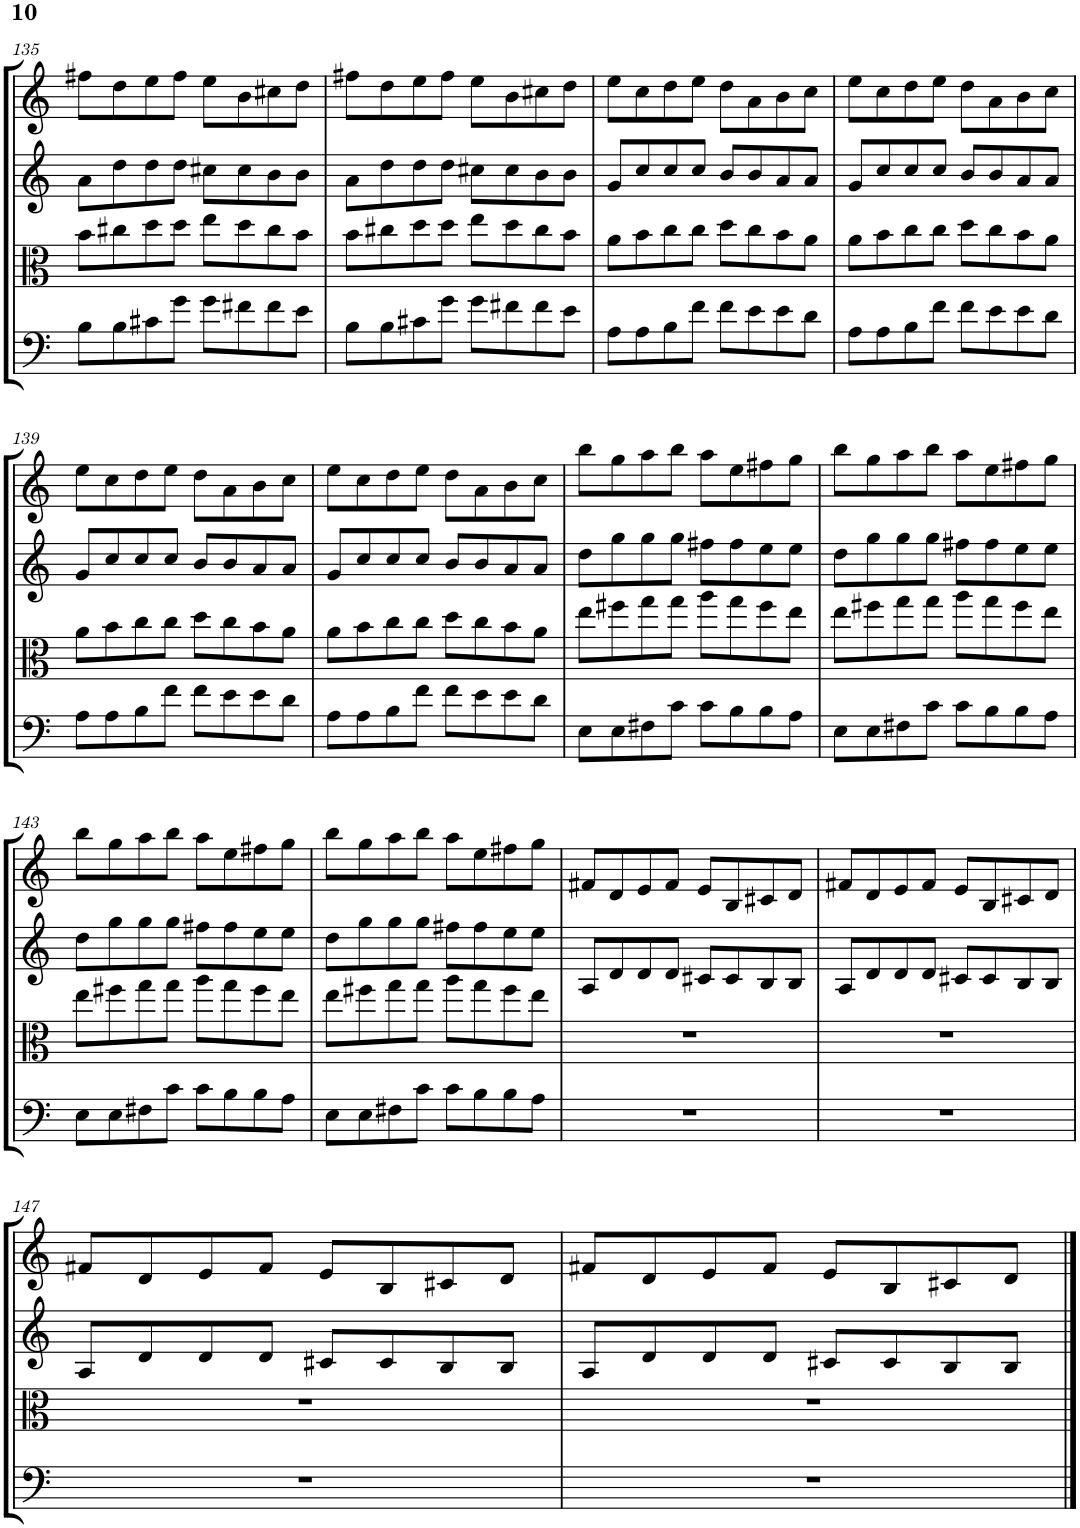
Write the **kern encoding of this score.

**kern	**kern	**kern	**kern
*part4	*part3	*part2	*part1
*staff4	*staff3	*staff2	*staff1
*I"Violoncello	*I"Viola	*I"Violin II	*I"Violin I
*I'Vc	*I'Vla	*I'Vln	*I'Vln
!!LO:PB:g=z
*clefF4	*clefC3	*clefG2	*clefG2
*k[]	*k[]	*k[]	*k[]
*M4/4	*M4/4	*M4/4	*M4/4
=135	=135	=135	=135
8B\L	8b\L	8a\L	8ff#X\L
8B\	8cc#X\	8dd\	8dd\
8c#X\	8dd\	8dd\	8ee\
8g\J	8dd\J	8dd\J	8ff#\J
8g\L	8ee\L	8cc#X\L	8ee\L
8f#X\	8dd\	8cc#\	8b\
8f#\	8cc#\	8b\	8cc#X\
8e\J	8b\J	8b\J	8dd\J
=136	=136	=136	=136
8B\L	8b\L	8a\L	8ff#X\L
8B\	8cc#X\	8dd\	8dd\
8c#X\	8dd\	8dd\	8ee\
8g\J	8dd\J	8dd\J	8ff#\J
8g\L	8ee\L	8cc#X\L	8ee\L
8f#X\	8dd\	8cc#\	8b\
8f#\	8cc#\	8b\	8cc#X\
8e\J	8b\J	8b\J	8dd\J
=137	=137	=137	=137
8A\L	8a\L	8g/L	8ee\L
8A\	8b\	8cc/	8cc\
8B\	8cc\	8cc/	8dd\
8f\J	8cc\J	8cc/J	8ee\J
8f\L	8dd\L	8b/L	8dd\L
8e\	8cc\	8b/	8a\
8e\	8b\	8a/	8b\
8d\J	8a\J	8a/J	8cc\J
=138	=138	=138	=138
8A\L	8a\L	8g/L	8ee\L
8A\	8b\	8cc/	8cc\
8B\	8cc\	8cc/	8dd\
8f\J	8cc\J	8cc/J	8ee\J
8f\L	8dd\L	8b/L	8dd\L
8e\	8cc\	8b/	8a\
8e\	8b\	8a/	8b\
8d\J	8a\J	8a/J	8cc\J
!!LO:LB:g=z
=139	=139	=139	=139
8A\L	8a\L	8g/L	8ee\L
8A\	8b\	8cc/	8cc\
8B\	8cc\	8cc/	8dd\
8f\J	8cc\J	8cc/J	8ee\J
8f\L	8dd\L	8b/L	8dd\L
8e\	8cc\	8b/	8a\
8e\	8b\	8a/	8b\
8d\J	8a\J	8a/J	8cc\J
=140	=140	=140	=140
8A\L	8a\L	8g/L	8ee\L
8A\	8b\	8cc/	8cc\
8B\	8cc\	8cc/	8dd\
8f\J	8cc\J	8cc/J	8ee\J
8f\L	8dd\L	8b/L	8dd\L
8e\	8cc\	8b/	8a\
8e\	8b\	8a/	8b\
8d\J	8a\J	8a/J	8cc\J
=141	=141	=141	=141
8E\L	8ee\L	8dd\L	8bb\L
8E\	8ff#X\	8gg\	8gg\
8F#X\	8gg\	8gg\	8aa\
8c\J	8gg\J	8gg\J	8bb\J
8c\L	8aa\L	8ff#X\L	8aa\L
8B\	8gg\	8ff#\	8ee\
8B\	8ff#\	8ee\	8ff#X\
8A\J	8ee\J	8ee\J	8gg\J
=142	=142	=142	=142
8E\L	8ee\L	8dd\L	8bb\L
8E\	8ff#X\	8gg\	8gg\
8F#X\	8gg\	8gg\	8aa\
8c\J	8gg\J	8gg\J	8bb\J
8c\L	8aa\L	8ff#X\L	8aa\L
8B\	8gg\	8ff#\	8ee\
8B\	8ff#\	8ee\	8ff#X\
8A\J	8ee\J	8ee\J	8gg\J
!!LO:LB:g=z
=143	=143	=143	=143
8E\L	8ee\L	8dd\L	8bb\L
8E\	8ff#X\	8gg\	8gg\
8F#X\	8gg\	8gg\	8aa\
8c\J	8gg\J	8gg\J	8bb\J
8c\L	8aa\L	8ff#X\L	8aa\L
8B\	8gg\	8ff#\	8ee\
8B\	8ff#\	8ee\	8ff#X\
8A\J	8ee\J	8ee\J	8gg\J
=144	=144	=144	=144
8E\L	8ee\L	8dd\L	8bb\L
8E\	8ff#X\	8gg\	8gg\
8F#X\	8gg\	8gg\	8aa\
8c\J	8gg\J	8gg\J	8bb\J
8c\L	8aa\L	8ff#X\L	8aa\L
8B\	8gg\	8ff#\	8ee\
8B\	8ff#\	8ee\	8ff#X\
8A\J	8ee\J	8ee\J	8gg\J
=145	=145	=145	=145
1r	1r	8A/L	8f#X/L
.	.	8d/	8d/
.	.	8d/	8e/
.	.	8d/J	8f#/J
.	.	8c#X/L	8e/L
.	.	8c#/	8B/
.	.	8B/	8c#X/
.	.	8B/J	8d/J
=146	=146	=146	=146
1r	1r	8A/L	8f#X/L
.	.	8d/	8d/
.	.	8d/	8e/
.	.	8d/J	8f#/J
.	.	8c#X/L	8e/L
.	.	8c#/	8B/
.	.	8B/	8c#X/
.	.	8B/J	8d/J
!!LO:LB:g=z
=147	=147	=147	=147
1r	1r	8A/L	8f#X/L
.	.	8d/	8d/
.	.	8d/	8e/
.	.	8d/J	8f#/J
.	.	8c#X/L	8e/L
.	.	8c#/	8B/
.	.	8B/	8c#X/
.	.	8B/J	8d/J
=148	=148	=148	=148
1r	1r	8A/L	8f#X/L
.	.	8d/	8d/
.	.	8d/	8e/
.	.	8d/J	8f#/J
.	.	8c#X/L	8e/L
.	.	8c#/	8B/
.	.	8B/	8c#X/
.	.	8B/J	8d/J
==	==	==	==
*-	*-	*-	*-
